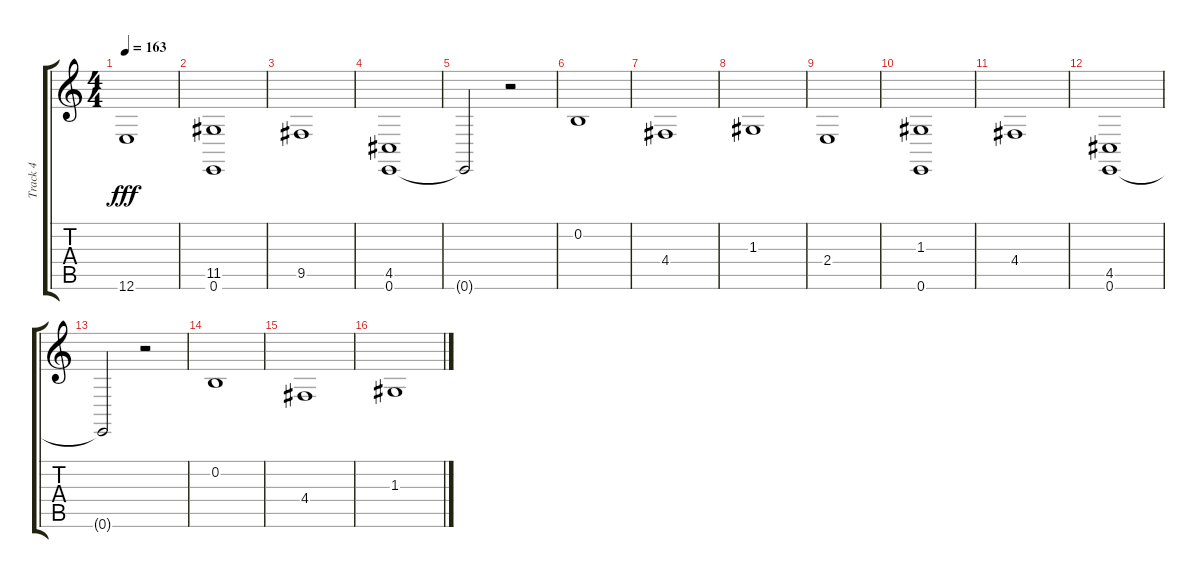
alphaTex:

\track ("Track 4" "Track 4") {instrument acousticgrandpiano}
\staff {score tabs}
\tuning (E4 B3 G3 D3 A2 E2) {hide}
\ts (4 4)
\tempo 163
\clef g2
\ks c
12.6.1{dy fff} |
(11.5 0.6).1 |
9.5.1 |
(4.5 0.6).1 |
0.6{t}.2 r.2 |
0.2.1 |
4.4.1 |
1.3.1 |
2.4.1 |
(1.3 0.6).1 |
4.4.1 |
(4.5 0.6).1 |
0.6{t}.2 r.2 |
0.2.1 |
4.4.1 |
1.3.1
